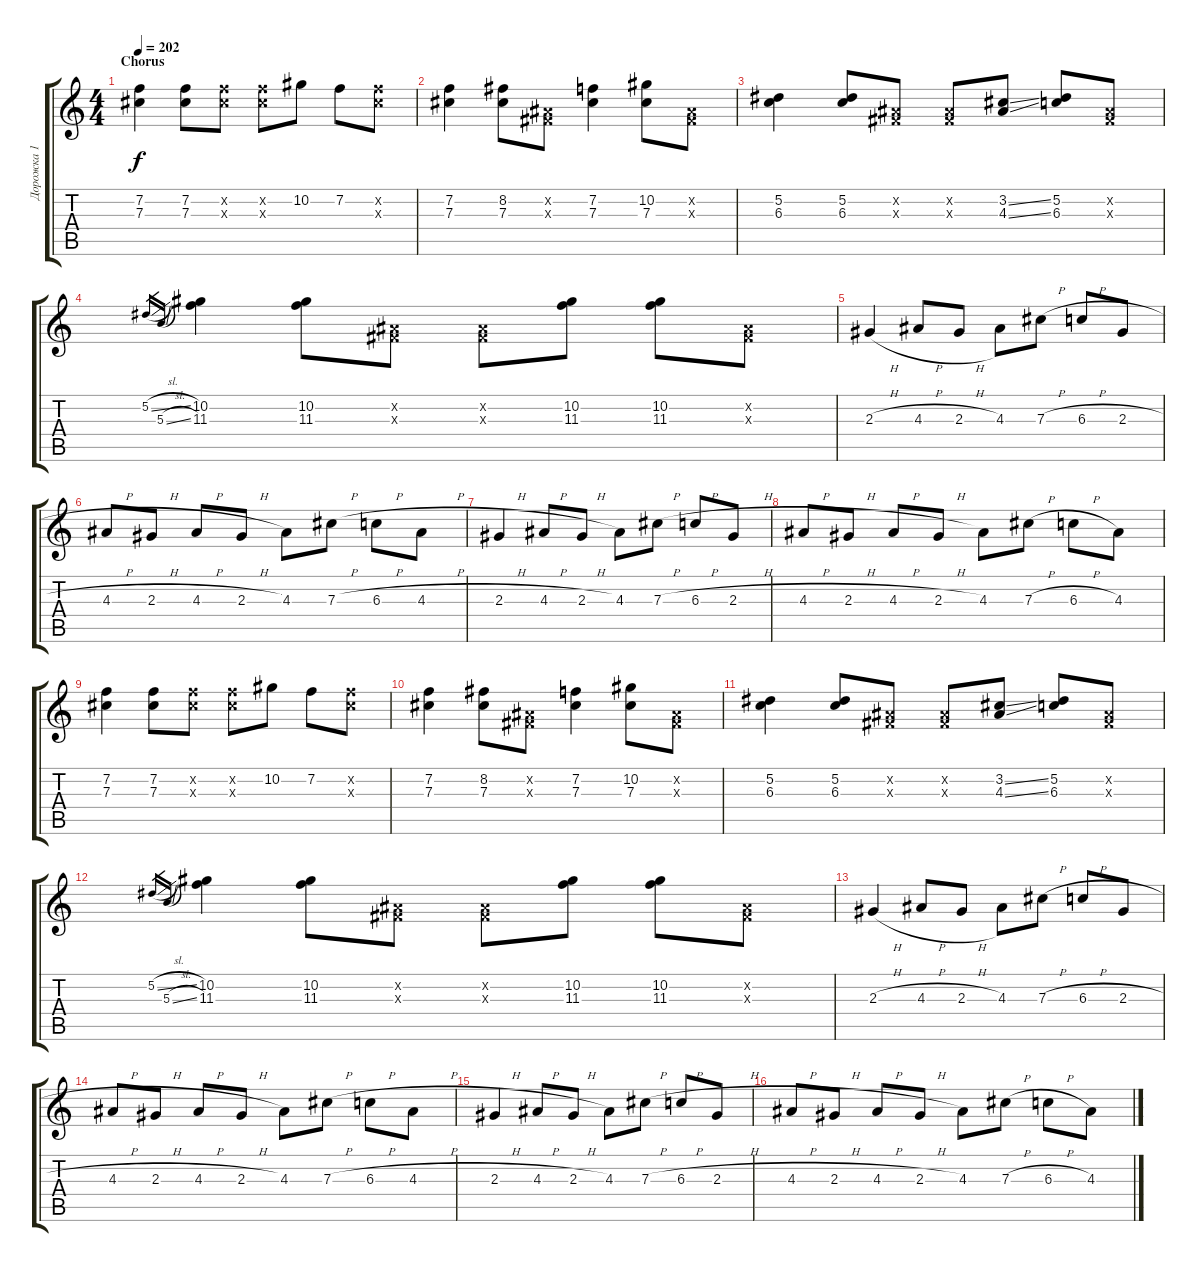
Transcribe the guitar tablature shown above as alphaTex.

\track ("Дорожка 1" "Дорожка 1") {instrument distortionguitar}
\staff {score tabs}
\tuning (Eb4 Bb3 Gb3 Db3 Ab2 Db2) {hide}
\ts (4 4)
\section ("" "Chorus")
\tempo 202
\clef g2
\ks c
(7.2 7.3).4{dy f} (7.2 7.3).8 (7.2{x} 7.3{x}).8 (7.2{x} 7.3{x}).8 10.2.8 7.2.8 (7.2{x} 7.3{x}).8 |
(7.2 7.3).4 (8.2 7.3).8 (0.2{x} 0.3{x}).8 (7.2 7.3).4 (10.2 7.3).8 (0.2{x} 0.3{x}).8 |
(5.2 6.3).4 (5.2 6.3).8 (0.2{x} 0.3{x}).8 (0.2{x} 0.3{x}).8 (3.2{ss} 4.3{ss}).8 (5.2 6.3).8 (0.2{x} 0.3{x}).8 |
5.2{sl}.16{gr} 5.3{sl}.16{gr} (10.2 11.3).4 (10.2 11.3).8 (0.2{x} 0.3{x}).8 (0.2{x} 0.3{x}).8 (10.2 11.3).8 (10.2 11.3).8 (0.2{x} 0.3{x}).8 |
2.3{h}.4 4.3{h}.8 2.3{h}.8 4.3.8 7.3{h}.8 6.3{h}.8 2.3{h}.8 |
4.3{h}.8 2.3{h}.8 4.3{h}.8 2.3{h}.8 4.3.8 7.3{h}.8 6.3{h}.8 4.3{h}.8 |
2.3{h}.4 4.3{h}.8 2.3{h}.8 4.3.8 7.3{h}.8 6.3{h}.8 2.3{h}.8 |
4.3{h}.8 2.3{h}.8 4.3{h}.8 2.3{h}.8 4.3.8 7.3{h}.8 6.3{h}.8 4.3.8 |
(7.2 7.3).4 (7.2 7.3).8 (7.2{x} 7.3{x}).8 (7.2{x} 7.3{x}).8 10.2.8 7.2.8 (7.2{x} 7.3{x}).8 |
(7.2 7.3).4 (8.2 7.3).8 (0.2{x} 0.3{x}).8 (7.2 7.3).4 (10.2 7.3).8 (0.2{x} 0.3{x}).8 |
(5.2 6.3).4 (5.2 6.3).8 (0.2{x} 0.3{x}).8 (0.2{x} 0.3{x}).8 (3.2{ss} 4.3{ss}).8 (5.2 6.3).8 (0.2{x} 0.3{x}).8 |
5.2{sl}.16{gr} 5.3{sl}.16{gr} (10.2 11.3).4 (10.2 11.3).8 (0.2{x} 0.3{x}).8 (0.2{x} 0.3{x}).8 (10.2 11.3).8 (10.2 11.3).8 (0.2{x} 0.3{x}).8 |
2.3{h}.4 4.3{h}.8 2.3{h}.8 4.3.8 7.3{h}.8 6.3{h}.8 2.3{h}.8 |
4.3{h}.8 2.3{h}.8 4.3{h}.8 2.3{h}.8 4.3.8 7.3{h}.8 6.3{h}.8 4.3{h}.8 |
2.3{h}.4 4.3{h}.8 2.3{h}.8 4.3.8 7.3{h}.8 6.3{h}.8 2.3{h}.8 |
4.3{h}.8 2.3{h}.8 4.3{h}.8 2.3{h}.8 4.3.8 7.3{h}.8 6.3{h}.8 4.3.8
